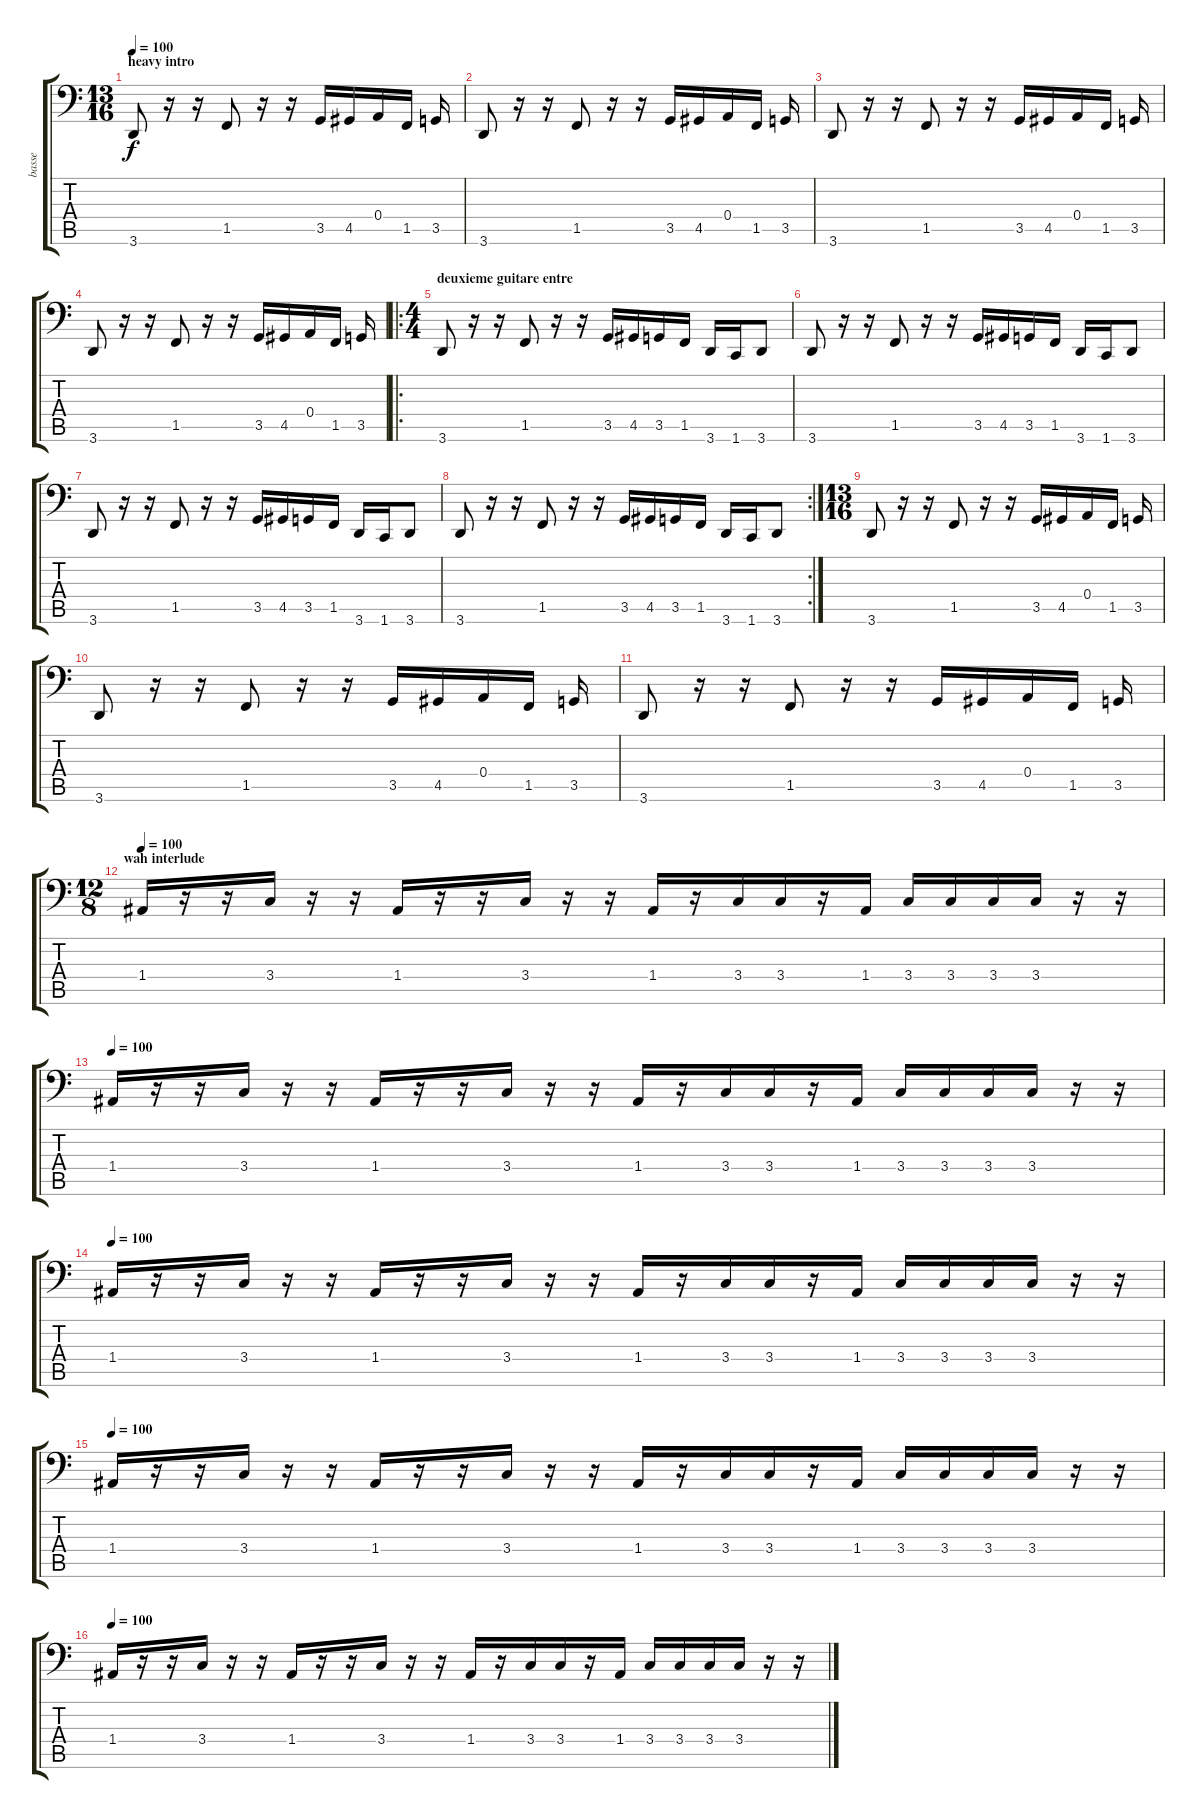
\track ("basse" "basse") {instrument slapbass1}
\staff {score tabs}
\tuning (C3 G2 D2 A1 E1 B0) {hide}
\ts (13 16)
\section ("" "heavy intro")
\tempo 100
\clef f4
\ks c
3.6.8{dy f} r.16 r.16 1.5.8 r.16 r.16 3.5.16 4.5.16 0.4.16 1.5.16 3.5.16 |
3.6.8 r.16 r.16 1.5.8 r.16 r.16 3.5.16 4.5.16 0.4.16 1.5.16 3.5.16 |
3.6.8 r.16 r.16 1.5.8 r.16 r.16 3.5.16 4.5.16 0.4.16 1.5.16 3.5.16 |
3.6.8 r.16 r.16 1.5.8 r.16 r.16 3.5.16 4.5.16 0.4.16 1.5.16 3.5.16 |
\ro
\ts (4 4)
\section ("" "deuxieme guitare entre")
3.6.8 r.16 r.16 1.5.8 r.16 r.16 3.5.16 4.5.16 3.5.16 1.5.16 3.6.16 1.6.16 3.6.8 |
3.6.8 r.16 r.16 1.5.8 r.16 r.16 3.5.16 4.5.16 3.5.16 1.5.16 3.6.16 1.6.16 3.6.8 |
3.6.8 r.16 r.16 1.5.8 r.16 r.16 3.5.16 4.5.16 3.5.16 1.5.16 3.6.16 1.6.16 3.6.8 |
\rc 2
3.6.8 r.16 r.16 1.5.8 r.16 r.16 3.5.16 4.5.16 3.5.16 1.5.16 3.6.16 1.6.16 3.6.8 |
\ts (13 16)
3.6.8 r.16 r.16 1.5.8 r.16 r.16 3.5.16 4.5.16 0.4.16 1.5.16 3.5.16 |
3.6.8 r.16 r.16 1.5.8 r.16 r.16 3.5.16 4.5.16 0.4.16 1.5.16 3.5.16 |
3.6.8 r.16 r.16 1.5.8 r.16 r.16 3.5.16 4.5.16 0.4.16 1.5.16 3.5.16 |
\ts (12 8)
\section ("" "wah interlude")
\tempo 100
1.4.16{instrument electricbassfinger} r.16 r.16 3.4.16 r.16 r.16 1.4.16 r.16 r.16 3.4.16 r.16 r.16 1.4.16 r.16 3.4.16 3.4.16 r.16 1.4.16 3.4.16 3.4.16 3.4.16 3.4.16 r.16 r.16 |
\tempo 100
1.4.16{instrument electricbassfinger} r.16 r.16 3.4.16 r.16 r.16 1.4.16 r.16 r.16 3.4.16 r.16 r.16 1.4.16 r.16 3.4.16 3.4.16 r.16 1.4.16 3.4.16 3.4.16 3.4.16 3.4.16 r.16 r.16 |
\tempo 100
1.4.16{instrument electricbassfinger} r.16 r.16 3.4.16 r.16 r.16 1.4.16 r.16 r.16 3.4.16 r.16 r.16 1.4.16 r.16 3.4.16 3.4.16 r.16 1.4.16 3.4.16 3.4.16 3.4.16 3.4.16 r.16 r.16 |
\tempo 100
1.4.16{instrument electricbassfinger} r.16 r.16 3.4.16 r.16 r.16 1.4.16 r.16 r.16 3.4.16 r.16 r.16 1.4.16 r.16 3.4.16 3.4.16 r.16 1.4.16 3.4.16 3.4.16 3.4.16 3.4.16 r.16 r.16 |
\tempo 100
1.4.16{instrument electricbassfinger} r.16 r.16 3.4.16 r.16 r.16 1.4.16 r.16 r.16 3.4.16 r.16 r.16 1.4.16 r.16 3.4.16 3.4.16 r.16 1.4.16 3.4.16 3.4.16 3.4.16 3.4.16 r.16 r.16
